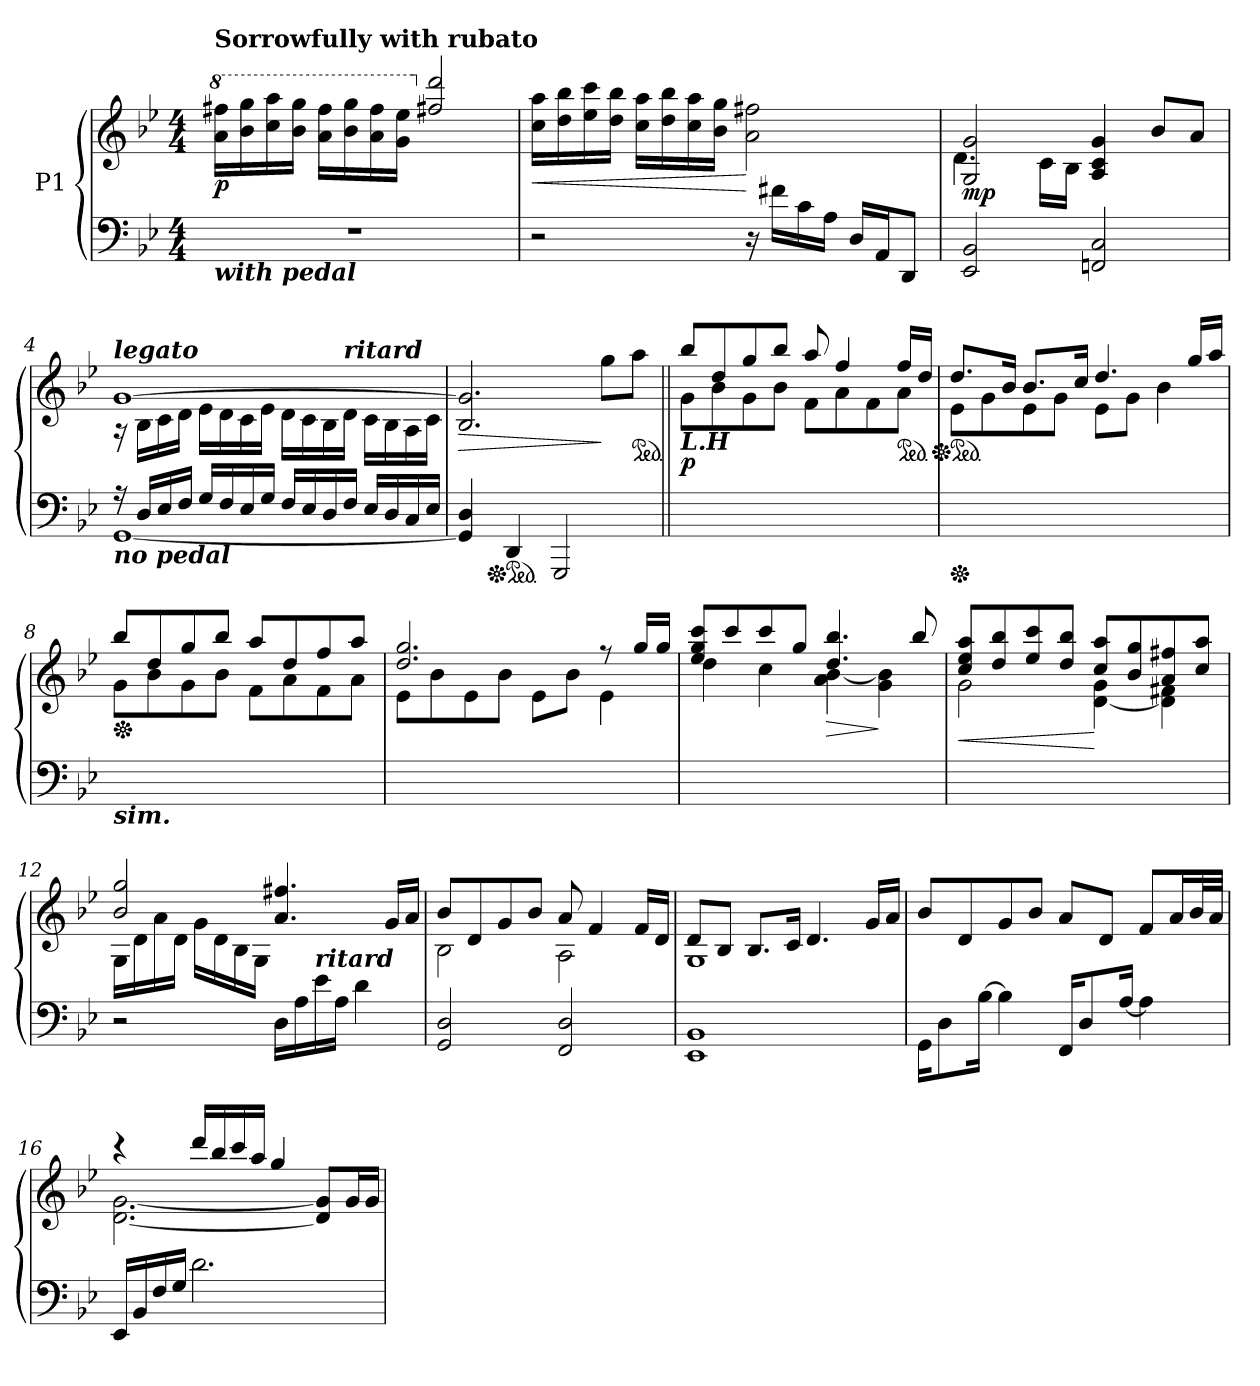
**kern	**kern	**dynam
*part1	*part1	*part1
*staff2	*staff1	*staff1/2
*I"P1	*	*
!!LO:PB:g=z
*clefF4	*clefG2	*
*k[b-e-]	*k[b-e-]	*
*B-:	*B-:	*
*M4/4	*M4/4	*
*	*8va	*
=1	=1	=1
!	!LO:TX:a:B:t=Sorrowfully with rubato	!
!LO:TX:b:Bi:t=with pedal	!	!
1r	16aai\ 16fff#XiLL	p
.	16bb-i\ 16gggi	.
.	16ccci\ 16aaai	.
.	16bb-i\ 16gggiJJ	.
.	16aai\ 16fff#iLL	.
.	16bb-i\ 16gggi	.
.	16aai\ 16fff#i	.
.	16ggi\ 16eee-iJJ	.
*	*X8va	*
.	2ff#Xi/ 2dddi	.
=2	=2	=2
!	!	!LO:HP:b
2r	16cci\ 16aaiLL	<
.	16ddi\ 16bb-i	.
.	16ee-i\ 16ccci	.
.	16ddi\ 16bb-iJJ	.
.	16cci\ 16aaiLL	.
.	16ddi\ 16bb-i	.
.	16cci\ 16aai	.
.	16b-i\ 16ggiJJ	.
16r	2ai\ 2ff#Xi	[
16f#Xi\LL	.	.
16ci\	.	.
16Ai\JJ	.	.
16Di/LL	.	.
16AAi/J	.	.
8DDi/J	.	.
!!LO:LB:g=z
=3	=3	=3
*	*^	*
2EE-i/ 2BB-i	2Gi/ 2gi	4.di\	mp
.	.	16ci\LL	.
.	.	16B-i\JJ	.
2FFni/ 2Ci	4Ai/ 4ci 4gi	2ryy	.
.	8b-i/L	.	.
.	8ai/J	.	.
=4	=4	=4	=4
*^	*	*	*
!	!	!LO:TX:a:Bi:t=legato	!	!
!LO:TX:b:Bi:t=no pedal	!	!	!	!
16r	[<1GGi	[>1gi	16r	.
16Di/LL	.	.	16B-i\LL	.
16E-i/	.	.	16ci\	.
16Fi/JJ	.	.	16di\JJ	.
16Gi/LL	.	.	16e-i\LL	.
16Fi/	.	.	16di\	.
16E-i/	.	.	16ci\	.
16Gi/JJ	.	.	16e-i\JJ	.
16Fi/LL	.	.	16di\LL	.
16E-i/	.	.	16ci\	.
16Di/	.	.	16B-i\	.
!	!	!	!LO:TX:a:Bi:t=ritard	!
16Fi/JJ	.	.	16di\JJ	.
16E-i/LL	.	.	16ci\LL	.
16Di/	.	.	16B-i\	.
16Ci/	.	.	16Ai\	.
16E-i/JJ	.	.	16ci\JJ	.
*v	*v	*	*	*
=5	=5	=5	=5
!	!	!	!LO:HP:b
*	*v	*v	*
4GGi/] 4Di	2.B-i/ 2.gi]	>
*Xped	*	*
*ped	*	*
4DDi/	.	.
2GGGi/	.	.
.	8ggi\L	]
*	*ped	*
.	8aai\J	.
!!LO:LB:g=z
=6||	=6||	=6||
*	*^	*
!	!LO:TX:b:Bi:t=L.H	!	!
1ryy	8bb-i/L	8gi\L	p
.	8ddi/	8b-i\	.
.	8ggi/	8gi\	.
.	8bb-i/J	8b-i\J	.
.	8aai/	8fi\L	.
.	4ffi/	8ai\	.
.	.	8fi\	.
*	*ped	*	*
.	16ffi/LL	8ai\J	.
.	16ddi/JJ	.	.
=7	=7	=7	=7
*Xped	*	*	*
*	*Xped	*	*
*	*ped	*	*
1ryy	8.ddi/L	8e-i\L	.
.	.	8gi\	.
.	16b-i/Jk	.	.
.	8.b-i/L	8e-i\	.
.	.	8gi\J	.
.	16cci/Jk	.	.
.	4.ddi/	8e-i\L	.
.	.	8gi\J	.
.	.	4b-i\	.
.	16ggi/LL	.	.
.	16aai/JJ	.	.
=8	=8	=8	=8
*	*Xped	*	*
!LO:TX:b:Bi:t=sim.	!	!	!
1ryy	8bb-i/L	8gi\L	.
.	8ddi/	8b-i\	.
.	8ggi/	8gi\	.
.	8bb-i/J	8b-i\J	.
.	8aai/L	8fi\L	.
.	8ddi/	8ai\	.
.	8ffi/	8fi\	.
.	8aai/J	8ai\J	.
!!LO:LB:g=z	!!
=9	=9	=9	=9
1ryy	2.ddi/ 2.ggi	8e-i\L	.
.	.	8b-i\	.
.	.	8e-i\	.
.	.	8b-i\J	.
.	.	8e-i\L	.
.	.	8b-i\J	.
.	8r	4e-i\	.
.	16ggi/LL	.	.
.	16ggi/JJ	.	.
=10	=10	=10	=10
1ryy	8ee-i/ 8ggi 8ccciL	4ddi\	.
.	8ccci/	.	.
.	8ccci/	4cci\	.
.	8ggi/J	.	.
!	!	!	!LO:HP:b
.	4.ddi/ 4.bb-i	4ai\ [<4b-i	>
.	.	4gi\ 4b-i]	]
.	8bb-i/	.	.
=11	=11	=11	=11
!	!	!	!LO:HP:b
1ryy	8cci/ 8ee-i 8aaiL	2gi\	<
.	8ddi/ 8bb-i	.	.
.	8ee-i/ 8ccci	.	.
.	8ddi/ 8bb-iJ	.	.
.	8cci/ 8aaiL	[<4di\ 4gi	[
.	8b-i/ 8ggi	.	.
.	8ai/ 8ff#Xi	4di\] 4f#Xi	.
.	8cci/ 8aaiJ	.	.
!!LO:LB:g=z	!!
=12	=12	=12	=12
2r	2b-i/ 2ggi	16Gi\LL	.
.	.	16di\	.
.	.	16ai\	.
.	.	16di\JJ	.
.	.	16gi\LL	.
.	.	16di\	.
.	.	16B-i\	.
.	.	16Gi\JJ	.
16Di\LL	4.ai/ 4.ff#Xi	2ryy	.
16Ai\	.	.	.
!LO:TX:a:Bi:t=ritard	!	!	!
16e-i\	.	.	.
16Ai\JJ	.	.	.
4di\	.	.	.
.	16gi/LL	.	.
.	16ai/JJ	.	.
=13	=13	=13	=13
2GGi/ 2Di	8b-i/L	2B-i\	.
.	8di/	.	.
.	8gi/	.	.
.	8b-i/J	.	.
2FFi/ 2Di	8ai/	2Ai\	.
.	4fi/	.	.
.	16fi/LL	.	.
.	16di/JJ	.	.
!!LO:PB:g=z	!!
=14	=14	=14	=14
1EE-i 1BB-i	8di/L	1Gi	.
.	8B-i/J	.	.
.	8.B-i/L	.	.
.	16ci/Jk	.	.
.	4.di/	.	.
.	16gi/LL	.	.
.	16ai/JJ	.	.
*	*v	*v	*
=15	=15	=15
16GGi\KL	8b-i/L	.
8Di\	.	.
.	8di/	.
[>16B-i\Jk	.	.
4B-i\]	8gi/	.
.	8b-i/J	.
16FFi/KL	8ai/L	.
8Di/	.	.
.	8di/J	.
[<16Ai/Jk	.	.
4Ai\]	8fi/L	.
.	16ai/L	.
.	32b-i/L	.
.	32ai/JJJ	.
!!LO:LB:g=z
=16	=16	=16
*	*^	*
16EE-i/LL	4r	[<2.di\ [<2.gi	.
16BB-i/	.	.	.
16Fi/	.	.	.
16Gi/JJ	.	.	.
2.di\	16dddi/LL	.	.
.	16bb-i/	.	.
.	16ccci/	.	.
.	16aai/JJ	.	.
.	4ggi/	.	.
.	8di/] 8gi]L	4ryy	.
.	16gi/L	.	.
.	16gi/JJ	.	.
*	*v	*v	*
=	=	=
*-	*-	*-
